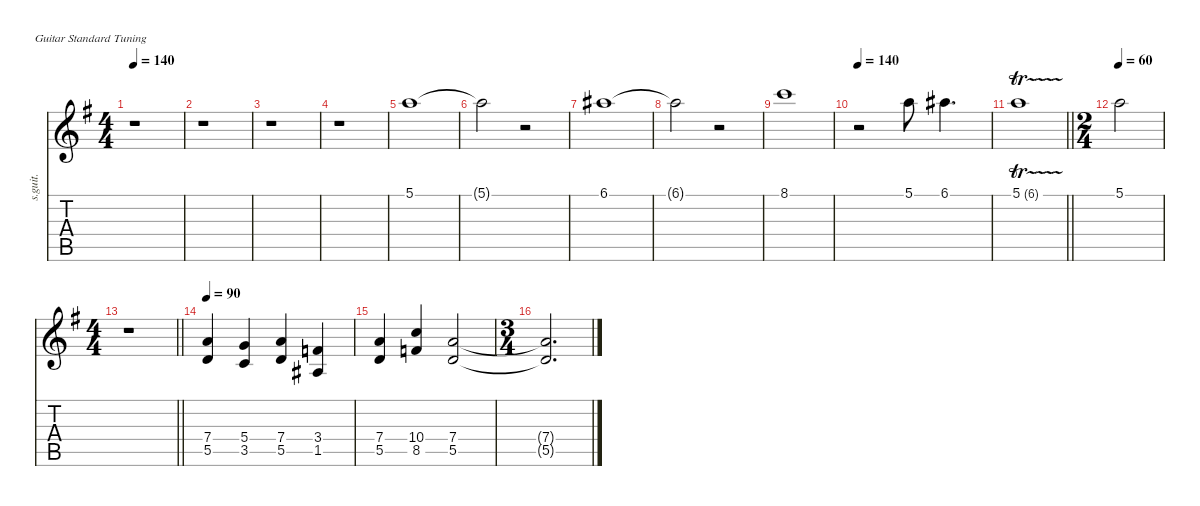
\defaultSystemsLayout 4
\hideDynamics
\bracketExtendMode nobrackets
\otherSystemsTrackNameOrientation horizontal
\track ("Gtr. II" "s.guit.") {defaultSystemsLayout 8 instrument overdrivenguitar}
\staff {score tabs}
\tuning (E4 B3 G3 D3 A2 E2)
\ts (4 4)
\tempo 140
\clef g2
\ks eminor
r.1{dy f beam Down} |
r.1{beam Down} |
r.1{beam Down} |
r.1{beam Down} |
5.1{acc forcenatural}.1{dy mp beam Down} |
5.1{t acc forcenatural}.2{dy mf beam Down} r.2{beam Down} |
6.1{acc #}.1{dy mp beam Down} |
6.1{t acc #}.2{dy mf beam Down} r.2{beam Down} |
8.1{acc forcenatural}.1{dy mp beam Down} |
\tempo 140
r.2{beam Down} 5.1{acc forcenatural}.8{beam Down} 6.1{acc #}.4{d beam Down} |
\barLineRight lightlight
5.1{tr (6 16) acc forcenatural}.1{dy pp beam Down} |
\ts (2 4)
\beaming (8 2 2)
\tempo 60
5.1{acc forcenatural}.2{beam Down} |
\ts (4 4)
\beaming (8 2 2 2 2)
\barLineRight lightlight
r.1{beam Down} |
\tempo 90
(7.4{acc forcenatural} 5.5{acc forcenatural}).4{dy ff beam Up} (5.4{acc forcenatural} 3.5{acc forcenatural}).4{beam Up} (7.4{acc forcenatural} 5.5{acc forcenatural}).4{beam Up} (3.4{acc forcenatural} 1.5{acc #}).4{beam Up} |
(7.4{acc forcenatural} 5.5{acc forcenatural}).4{beam Up} (10.4{acc forcenatural} 8.5{acc forcenatural}).4{beam Up} (7.4{acc forcenatural} 5.5{acc forcenatural}).2{beam Up} |
\ts (3 4)
\beaming (8 2 2 2)
(7.4{t acc forcenatural} 5.5{t acc forcenatural}).2{d dy f beam Up}
